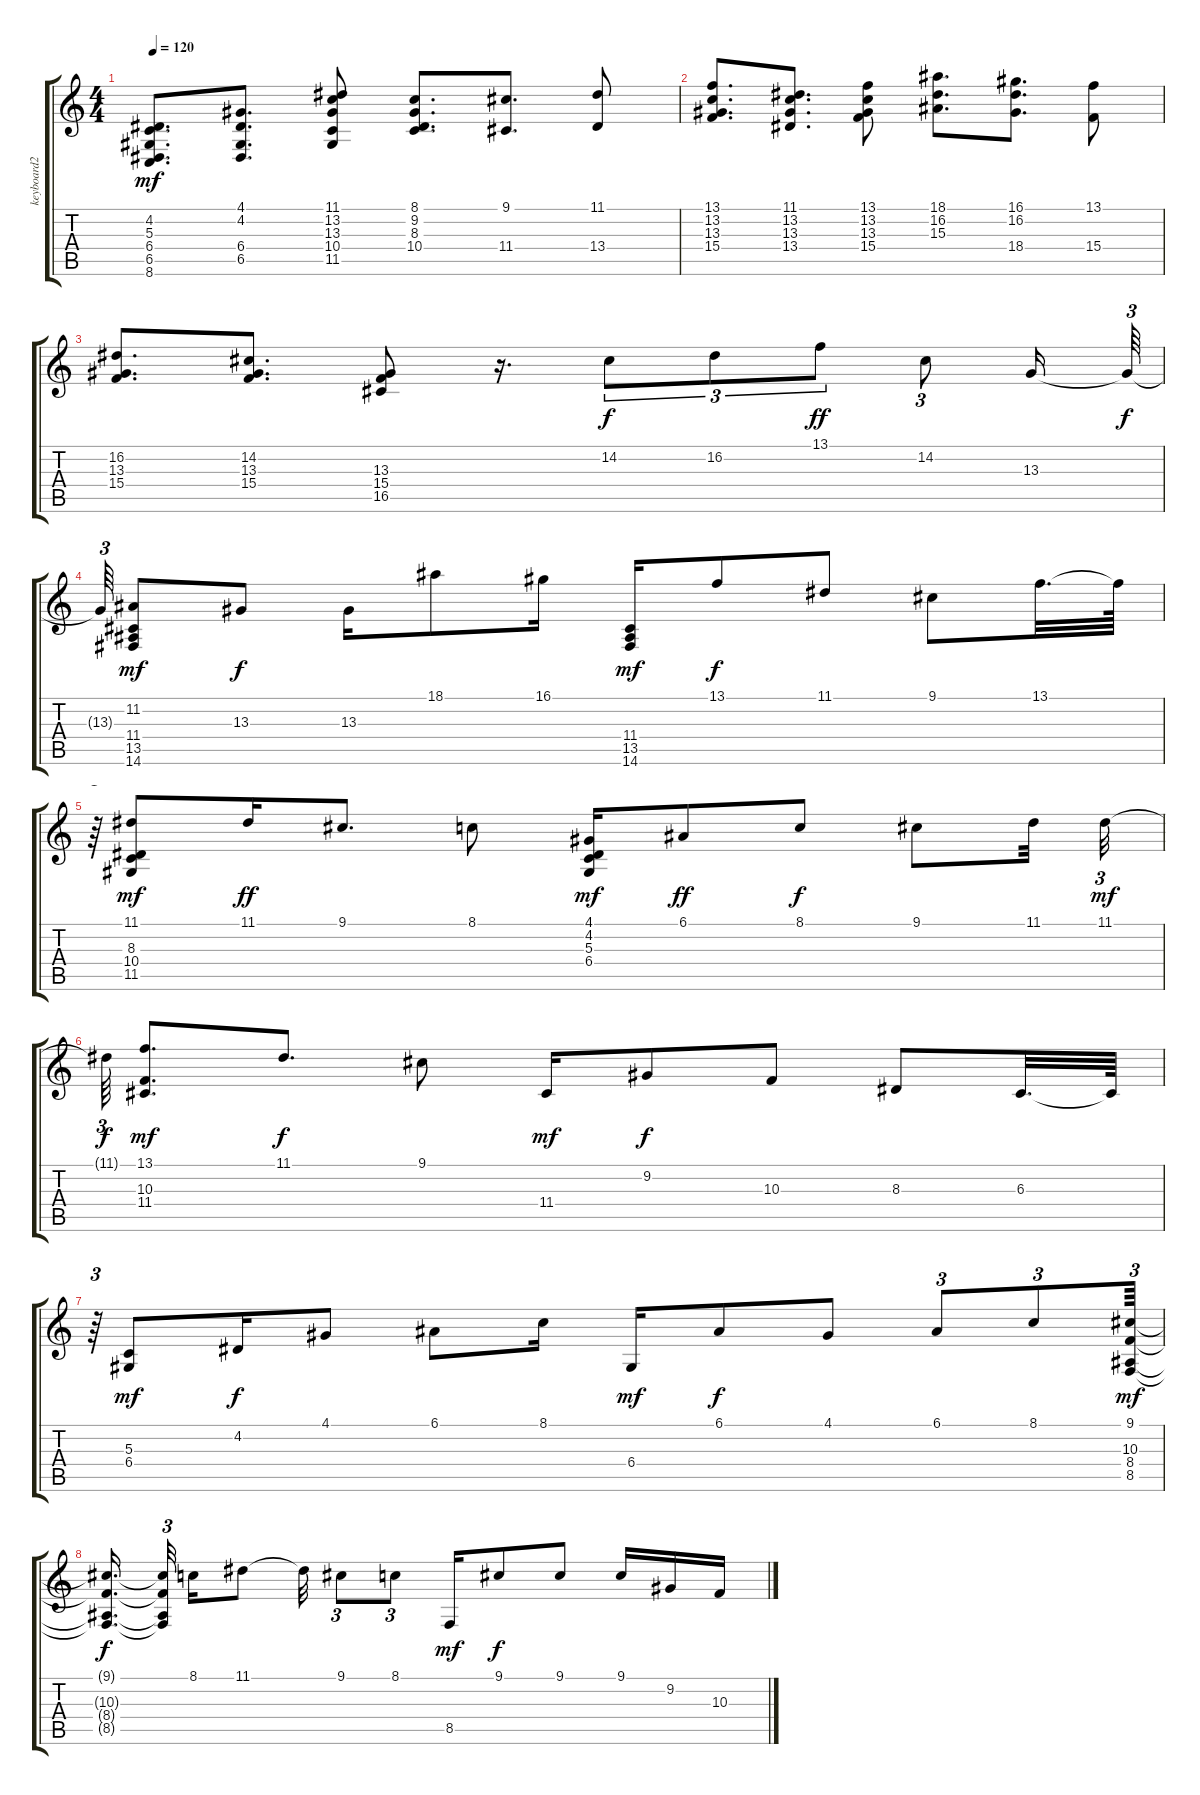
\track ("keyboard2" "keyboard2") {instrument acousticgrandpiano}
\staff {score tabs}
\tuning (E4 B3 G3 D3 A2 E2) {hide}
\ts (4 4)
\tempo 120
\clef g2
\ks c
(4.2 5.3 6.4 6.5 8.6).8{d dy mf} (4.1 4.2 6.4 6.5).8{d} (11.1 13.2 13.3 10.4 11.5).8 (8.1 9.2 8.3 10.4).8{d} (9.1 11.4).8{d} (11.1 13.4).8 |
(13.1 13.2 13.3 15.4).8{d} (11.1 13.2 13.3 13.4).8{d} (13.1 13.2 13.3 15.4).8 (18.1 16.2 15.3).8{d} (16.1 16.2 18.4).8{d} (13.1 15.4).8 |
(16.2 13.3 15.4).8{d} (14.2 13.3 15.4).8{d} (13.3 15.4 16.5).8 r.16{d} 14.2.8{tu (3 2) dy f} 16.2.8{tu (3 2)} 13.1.8{tu (3 2) dy ff} 14.2.8{tu (3 2)} 13.3.16 13.3{t}.64{tu (3 2) dy f} |
13.3{t}.64{tu (3 2)} (11.2 11.4 13.5 14.6).8{dy mf} 13.3.8{dy f} 13.3.16 18.1.8 16.1.16 (11.4 13.5 14.6).16{dy mf} 13.1.8{dy f} 11.1.8 9.1.8 13.1.32{d} 13.1{t}.64 |
r.64{tu (3 2)} (11.1 8.3 10.4 11.5).8{dy mf} 11.1.16{dy ff} 9.1.8{d} 8.1.8 (4.1 4.2 5.3 6.4).16{dy mf} 6.1.8{dy ff} 8.1.8{dy f} 9.1.8 11.1.32 11.1.32{tu (3 2) dy mf} |
11.1{t}.64{tu (3 2) dy f} (13.1 10.3 11.4).8{d dy mf} 11.1.8{d dy f} 9.1.8 11.4.16{dy mf} 9.2.8{dy f} 10.3.8 8.3.8 6.3.32{d} 6.3{t}.64 |
r.64{tu (3 2)} (5.3 6.4).8{dy mf} 4.2.16{dy f} 4.1.8 6.1.8 8.1.16 6.4.16{dy mf} 6.1.8{dy f} 4.1.8 6.1.8{tu (3 2)} 8.1.8{tu (3 2)} (9.1 10.3 8.4 8.5).64{tu (3 2) dy mf} |
(9.1{t} 10.3{t} 8.4{t} 8.5{t}).16{d dy f beam splitsecondary} (9.1{t} 10.3{t} 8.4{t} 8.5{t}).32{tu (3 2) beam splitsecondary} 8.1.16 11.1.8 11.1{t}.32 9.1.8{tu (3 2)} 8.1.8{tu (3 2)} 8.5.16{dy mf} 9.1.8{dy f} 9.1.8 9.1.16 9.2.16 10.3.16
